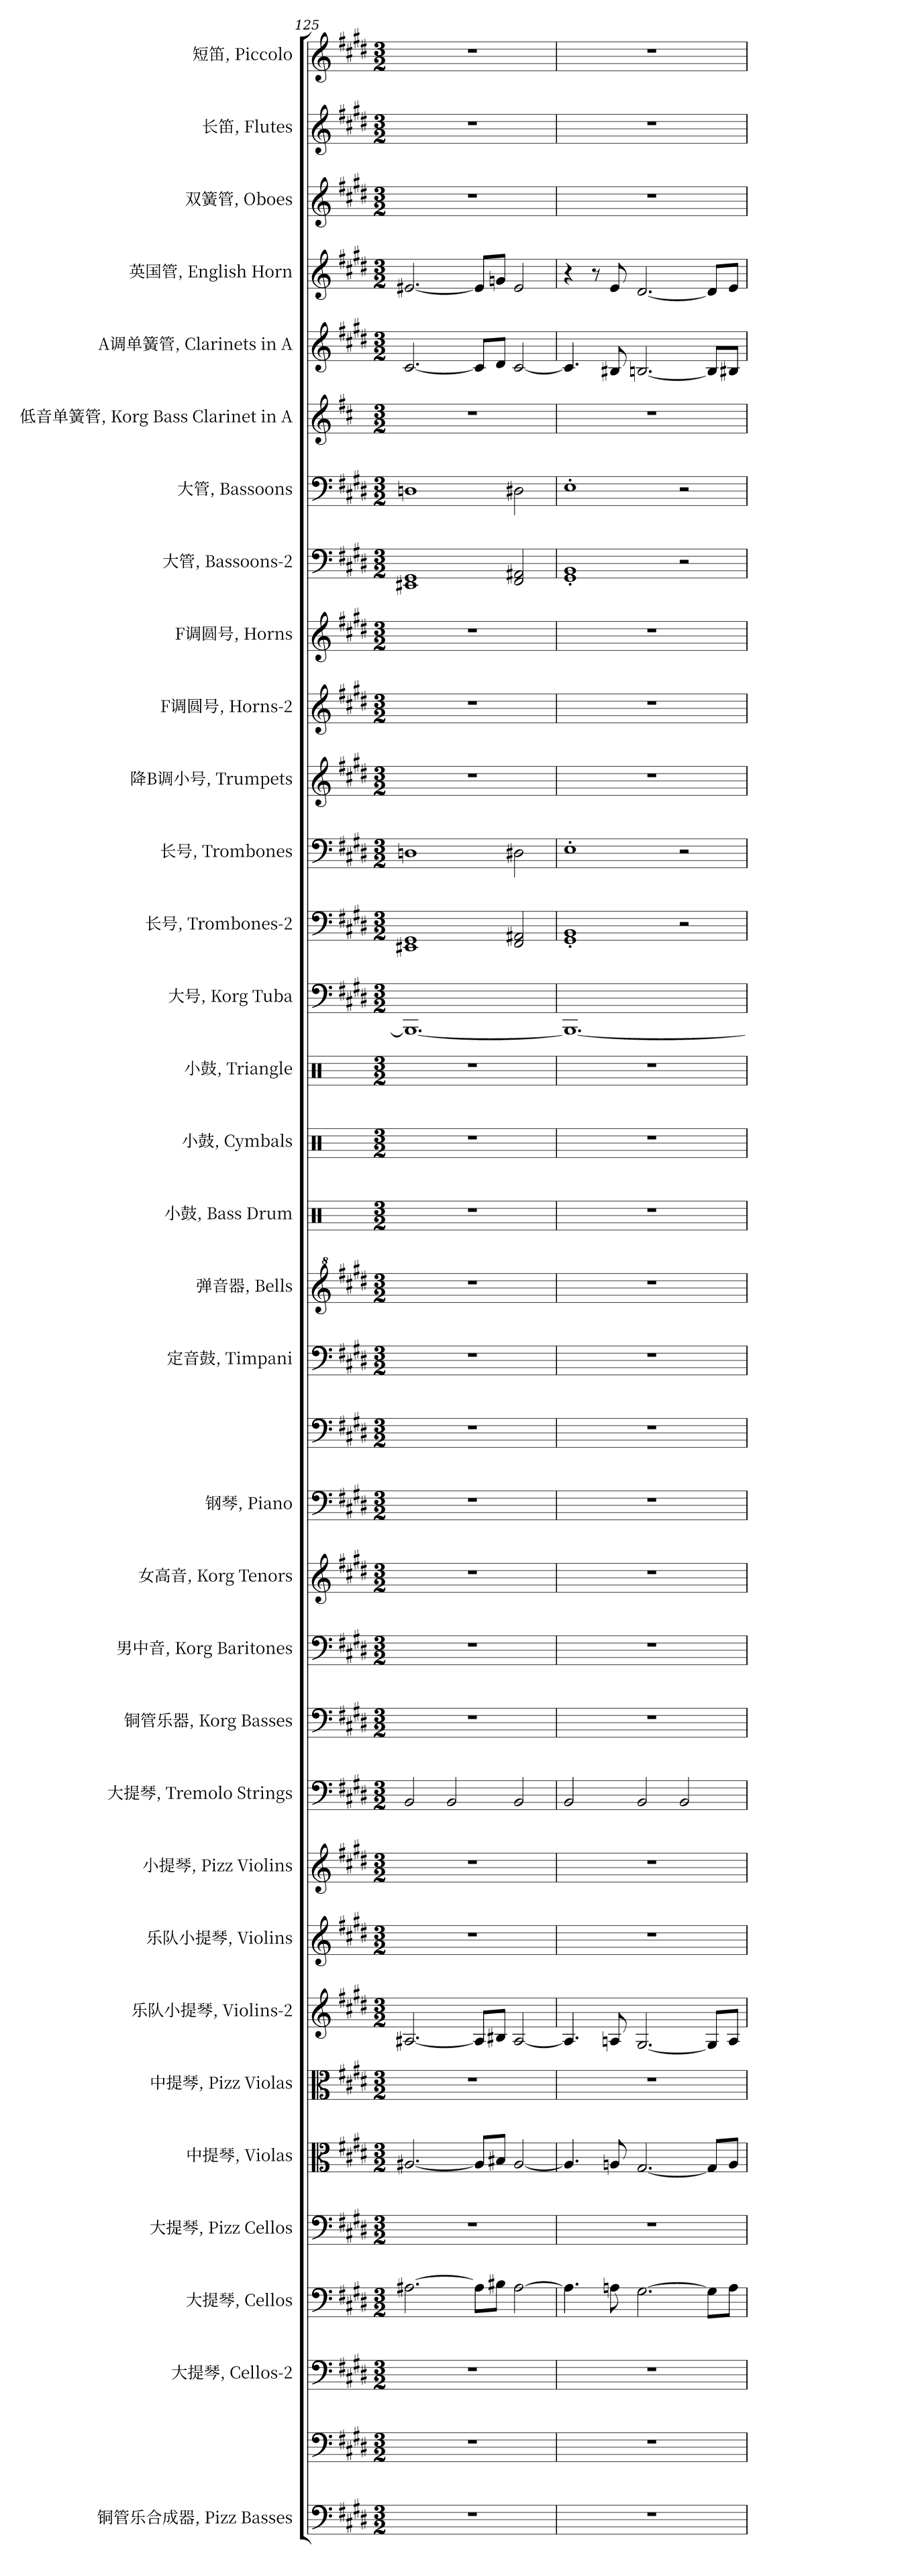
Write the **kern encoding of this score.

**kern	**kern	**kern	**kern	**kern	**kern	**kern	**kern	**kern	**kern	**kern	**kern	**kern	**kern	**kern	**kern	**kern	**kern	**kern	**kern	**kern	**kern	**kern	**kern	**kern	**kern	**kern	**kern	**kern	**kern	**kern	**kern	**kern	**kern	**kern
*part33	*part33	*part32	*part31	*part30	*part29	*part28	*part27	*part26	*part25	*part24	*part23	*part22	*part21	*part20	*part20	*part19	*part18	*part17	*part16	*part15	*part14	*part13	*part12	*part11	*part10	*part9	*part8	*part7	*part6	*part5	*part4	*part3	*part2	*part1
*staff35	*staff34	*staff33	*staff32	*staff31	*staff30	*staff29	*staff28	*staff27	*staff26	*staff25	*staff24	*staff23	*staff22	*staff21	*staff20	*staff19	*staff18	*staff17	*staff16	*staff15	*staff14	*staff13	*staff12	*staff11	*staff10	*staff9	*staff8	*staff7	*staff6	*staff5	*staff4	*staff3	*staff2	*staff1
*I"铜管乐合成器, Pizz Basses	*	*I"大提琴, Cellos-2	*I"大提琴, Cellos	*I"大提琴, Pizz Cellos	*I"中提琴, Violas	*I"中提琴, Pizz Violas	*I"乐队小提琴, Violins-2	*I"乐队小提琴, Violins	*I"小提琴, Pizz Violins	*I"大提琴, Tremolo Strings	*I"铜管乐器, Korg Basses	*I"男中音, Korg Baritones	*I"女高音, Korg Tenors	*I"钢琴, Piano	*	*I"定音鼓, Timpani	*I"弹音器, Bells	*I"小鼓, Bass Drum	*I"小鼓, Cymbals	*I"小鼓, Triangle	*I"大号, Korg Tuba	*I"长号, Trombones-2	*I"长号, Trombones	*I"降B调小号, Trumpets	*I"F调圆号, Horns-2	*I"F调圆号, Horns	*I"大管, Bassoons-2	*I"大管, Bassoons	*I"低音单簧管, Korg Bass Clarinet in A	*I"A调单簧管, Clarinets in A	*I"英国管, English Horn	*I"双簧管, Oboes	*I"长笛, Flutes	*I"短笛, Piccolo
*	*	*	*	*	*I'Vla.	*I'Vla.	*I'Vlns.	*I'Vlns.	*I'Vln.	*	*	*I'Bar.	*	*I'Pno.	*	*I'Timp.	*	*	*	*	*I'Tba.	*I'Tbn.	*I'Tbn.	*I'B♭ Tpt.	*I'F Hn.	*I'F Hn.	*I'Bsn.	*I'Bsn.	*I'B. Cl.	*I'A Cl.	*I'E. Hn.	*I'Ob.	*I'Fl.	*I'Picc.
!!LO:PB:g=z
*clefF4	*clefF4	*clefF4	*clefF4	*clefF4	*clefC3	*clefC3	*clefG2	*clefG2	*clefG2	*clefF4	*clefF4	*clefF4	*clefG2	*clefF4	*clefF4	*clefF4	*clefG^2	*clefX	*clefX	*clefX	*clefF4	*clefF4	*clefF4	*clefG2	*clefG2	*clefG2	*clefF4	*clefF4	*clefG2	*clefG2	*clefG2	*clefG2	*clefG2	*clefG2
*	*	*	*	*	*	*	*	*	*	*	*	*	*	*	*	*	*	*	*	*	*	*	*	*ITrd1c2	*ITrd4c7	*ITrd4c7	*	*	*ITrd8c14	*ITrd2c3	*ITrd4c7	*	*	*ITrd-7c-12
*k[f#c#g#d#]	*k[f#c#g#d#]	*k[f#c#g#d#]	*k[f#c#g#d#]	*k[f#c#g#d#]	*k[f#c#g#d#]	*k[f#c#g#d#]	*k[f#c#g#d#]	*k[f#c#g#d#]	*k[f#c#g#d#]	*k[f#c#g#d#]	*k[f#c#g#d#]	*k[f#c#g#d#]	*k[f#c#g#d#]	*k[f#c#g#d#]	*k[f#c#g#d#]	*k[f#c#g#d#]	*k[f#c#g#d#]	*k[]	*k[]	*k[]	*k[f#c#g#d#]	*k[f#c#g#d#]	*k[f#c#g#d#]	*k[f#c#]	*k[f#c#g#]	*k[f#c#g#]	*k[f#c#g#d#]	*k[f#c#g#d#]	*k[f#c#]	*k[f#c#g#d#a#e#b#]	*k[f#c#g#]	*k[f#c#g#d#]	*k[f#c#g#d#]	*k[f#c#g#d#]
*M3/2	*M3/2	*M3/2	*M3/2	*M3/2	*M3/2	*M3/2	*M3/2	*M3/2	*M3/2	*M3/2	*M3/2	*M3/2	*M3/2	*M3/2	*M3/2	*M3/2	*M3/2	*M3/2	*M3/2	*M3/2	*M3/2	*M3/2	*M3/2	*M3/2	*M3/2	*M3/2	*M3/2	*M3/2	*M3/2	*M3/2	*M3/2	*M3/2	*M3/2	*M3/2
=125	=125	=125	=125	=125	=125	=125	=125	=125	=125	=125	=125	=125	=125	=125	=125	=125	=125	=125	=125	=125	=125	=125	=125	=125	=125	=125	=125	=125	=125	=125	=125	=125	=125	=125
1.r	1.r	1.r	[2.A#X\	1.r	[2.A#X/	1.r	[2.A#X/	1.r	1.r	2BB/	1.r	1.r	1.r	1.r	1.r	1.r	1.r	1.r	1.r	1.r	1.BBB_	1EE#X 1GG#	1Dn	1.r	1.r	1.r	1EE#X 1GG#	1Dn	1.r	[2.A#/	[2.A#X/	1.r	1.r	1.r
.	.	.	.	.	.	.	.	.	.	2BB/	.	.	.	.	.	.	.	.	.	.	.	.	.	.	.	.	.	.	.	.	.	.	.	.
.	.	.	8A#\L]	.	8A#/L]	.	8A#/L]	.	.	.	.	.	.	.	.	.	.	.	.	.	.	.	.	.	.	.	.	.	.	8A#/L]	8A#/L]	.	.	.
.	.	.	8B#X\J	.	8B#X/J	.	8B#X/J	.	.	.	.	.	.	.	.	.	.	.	.	.	.	.	.	.	.	.	.	.	.	8B#/J	8cn/J	.	.	.
.	.	.	[2A#\	.	[2A#/	.	[2A#/	.	.	2BB/	.	.	.	.	.	.	.	.	.	.	.	2FF#/ 2AA#X/	2D#X\	.	.	.	2FF#/ 2AA#X/	2D#X\	.	[2A#/	2A#/	.	.	.
=126	=126	=126	=126	=126	=126	=126	=126	=126	=126	=126	=126	=126	=126	=126	=126	=126	=126	=126	=126	=126	=126	=126	=126	=126	=126	=126	=126	=126	=126	=126	=126	=126	=126	=126
1.r	1.r	1.r	4.A#\]	1.r	4.A#/]	1.r	4.A#/]	1.r	1.r	2BB/	1.r	1.r	1.r	1.r	1.r	1.r	1.r	1.r	1.r	1.r	1.BBB_	1GG#' 1BB'	1E'	1.r	1.r	1.r	1GG#' 1BB'	1E'	1.r	4.A#/]	4r	1.r	1.r	1.r
.	.	.	.	.	.	.	.	.	.	.	.	.	.	.	.	.	.	.	.	.	.	.	.	.	.	.	.	.	.	.	8r	.	.	.
.	.	.	8An\	.	8An/	.	8An/	.	.	.	.	.	.	.	.	.	.	.	.	.	.	.	.	.	.	.	.	.	.	8G##X/	8A/	.	.	.
.	.	.	[2.G#\	.	[2.G#/	.	[2.G#/	.	.	2BB/	.	.	.	.	.	.	.	.	.	.	.	.	.	.	.	.	.	.	.	[2.G#X/	[2.G#/	.	.	.
.	.	.	.	.	.	.	.	.	.	2BB/	.	.	.	.	.	.	.	.	.	.	.	2r	2r	.	.	.	2r	2r	.	.	.	.	.	.
.	.	.	8G#\L]	.	8G#/L]	.	8G#/L]	.	.	.	.	.	.	.	.	.	.	.	.	.	.	.	.	.	.	.	.	.	.	8G#/L]	8G#/L]	.	.	.
.	.	.	8A\J	.	8A/J	.	8A/J	.	.	.	.	.	.	.	.	.	.	.	.	.	.	.	.	.	.	.	.	.	.	8G##X/J	8A/J	.	.	.
=	=	=	=	=	=	=	=	=	=	=	=	=	=	=	=	=	=	=	=	=	=	=	=	=	=	=	=	=	=	=	=	=	=	=
*-	*-	*-	*-	*-	*-	*-	*-	*-	*-	*-	*-	*-	*-	*-	*-	*-	*-	*-	*-	*-	*-	*-	*-	*-	*-	*-	*-	*-	*-	*-	*-	*-	*-	*-
